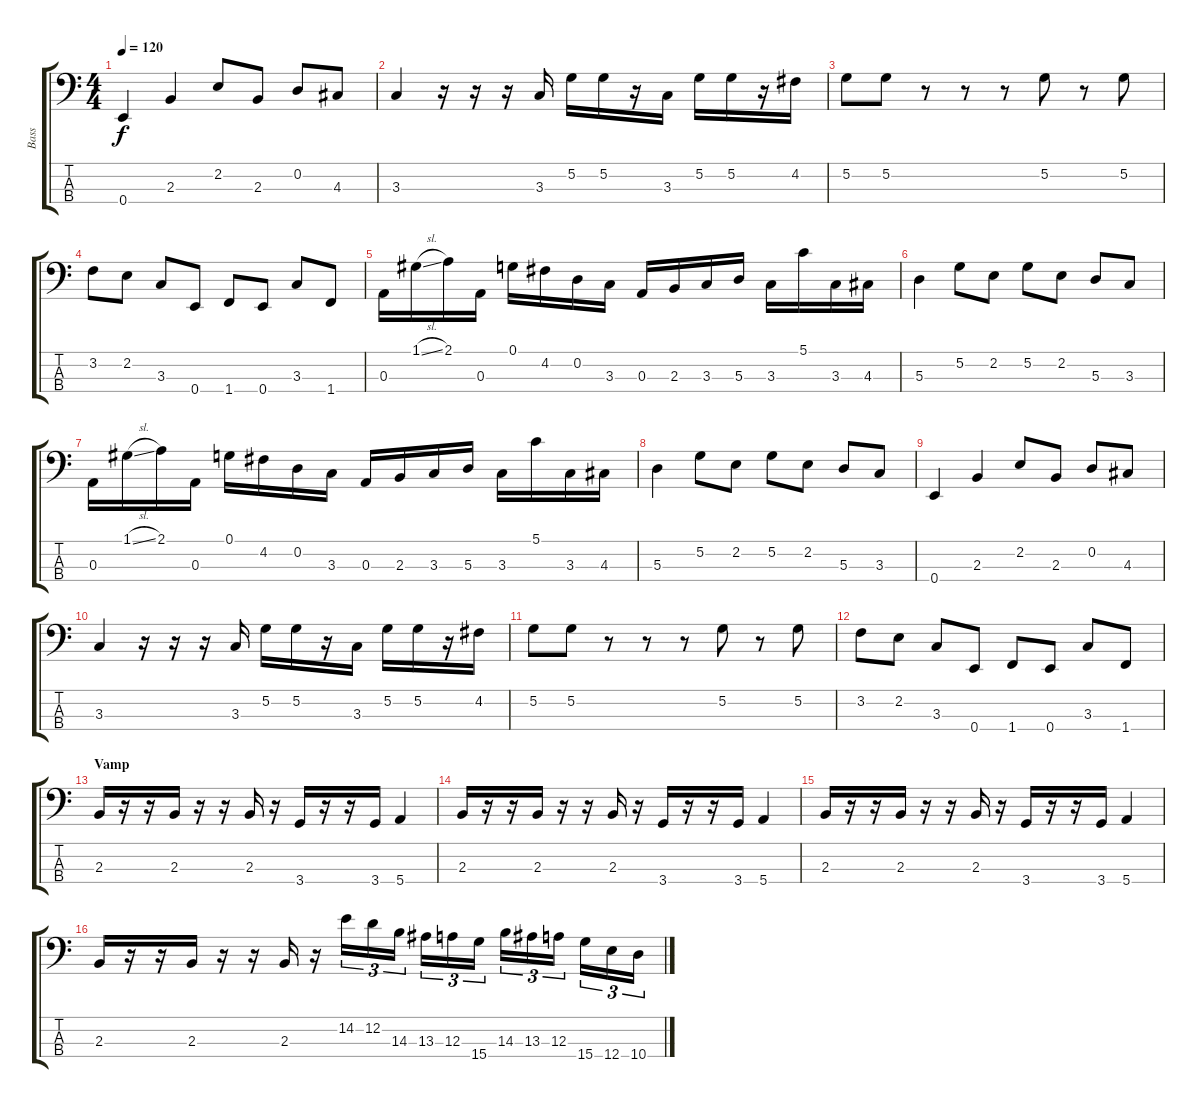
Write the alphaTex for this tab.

\track ("Bass" "Bass") {instrument slapbass1}
\staff {score tabs}
\tuning (G2 D2 A1 E1) {hide}
\ts (4 4)
\tempo 120
\clef f4
\ks c
0.4.4{dy f} 2.3.4 2.2.8 2.3.8 0.2.8 4.3.8 |
3.3.4 r.16 r.16 r.16 3.3.16 5.2.16 5.2.16 r.16 3.3.16 5.2.16 5.2.16 r.16 4.2.16 |
5.2.8 5.2.8 r.8 r.8 r.8 5.2.8 r.8 5.2.8 |
3.2.8 2.2.8 3.3.8 0.4.8 1.4.8 0.4.8 3.3.8 1.4.8 |
0.3.16{instrument slapbass1} 1.1{sl}.16 2.1.16 0.3.16 0.1.16 4.2.16 0.2.16 3.3.16 0.3.16 2.3.16 3.3.16 5.3.16 3.3.16 5.1.16 3.3.16 4.3.16 |
5.3.4 5.2.8 2.2.8 5.2.8 2.2.8 5.3.8 3.3.8 |
0.3.16 1.1{sl}.16 2.1.16 0.3.16 0.1.16 4.2.16 0.2.16 3.3.16 0.3.16 2.3.16 3.3.16 5.3.16 3.3.16 5.1.16 3.3.16 4.3.16 |
5.3.4 5.2.8 2.2.8 5.2.8 2.2.8 5.3.8 3.3.8 |
0.4.4{instrument fretlessbass} 2.3.4 2.2.8 2.3.8 0.2.8 4.3.8 |
3.3.4 r.16 r.16 r.16 3.3.16 5.2.16 5.2.16 r.16 3.3.16 5.2.16 5.2.16 r.16 4.2.16 |
5.2.8 5.2.8 r.8 r.8 r.8 5.2.8 r.8 5.2.8 |
3.2.8 2.2.8 3.3.8 0.4.8 1.4.8 0.4.8 3.3.8 1.4.8 |
\section ("" "Vamp")
2.3.16{instrument slapbass1} r.16 r.16 2.3.16 r.16 r.16 2.3.16 r.16 3.4.16 r.16 r.16 3.4.16 5.4.4 |
2.3.16{instrument slapbass1} r.16 r.16 2.3.16 r.16 r.16 2.3.16 r.16 3.4.16 r.16 r.16 3.4.16 5.4.4 |
2.3.16{instrument slapbass1} r.16 r.16 2.3.16 r.16 r.16 2.3.16 r.16 3.4.16 r.16 r.16 3.4.16 5.4.4 |
2.3.16{instrument slapbass1} r.16 r.16 2.3.16 r.16 r.16 2.3.16 r.16 14.2.16{tu (3 2)} 12.2.16{tu (3 2)} 14.3.16{tu (3 2)} 13.3.16{tu (3 2)} 12.3.16{tu (3 2)} 15.4.16{tu (3 2)} 14.3.16{tu (3 2)} 13.3.16{tu (3 2)} 12.3.16{tu (3 2)} 15.4.16{tu (3 2)} 12.4.16{tu (3 2)} 10.4.16{tu (3 2)}
